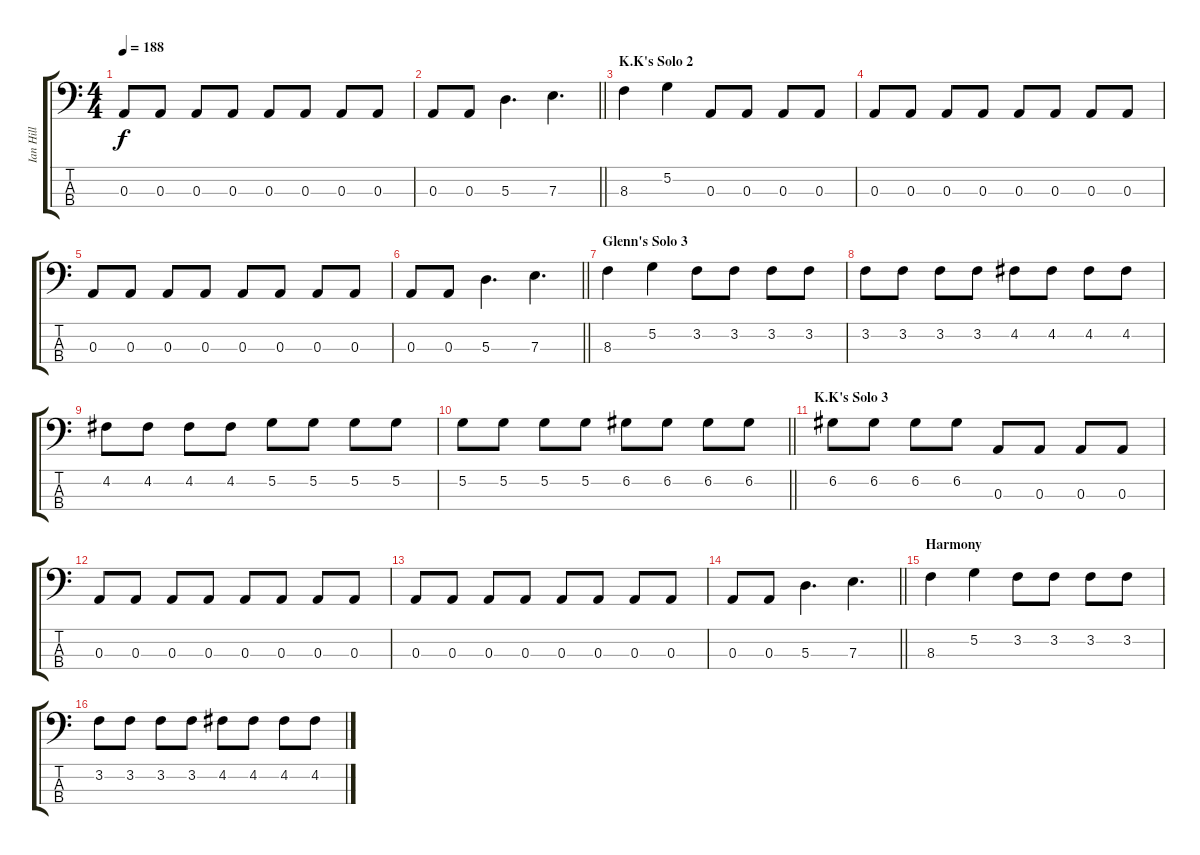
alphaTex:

\track ("Ian Hill" "Ian Hill") {instrument electricbasspick}
\staff {score tabs}
\tuning (G2 D2 A1 E1) {hide}
\ts (4 4)
\tempo 188
\clef f4
\ks c
0.3.8{dy f} 0.3.8 0.3.8 0.3.8 0.3.8 0.3.8 0.3.8 0.3.8 |
\barLineRight lightlight
0.3.8 0.3.8 5.3.4{d} 7.3.4{d} |
\section ("" "K.K's Solo 2")
8.3.4 5.2.4 0.3.8 0.3.8 0.3.8 0.3.8 |
0.3.8 0.3.8 0.3.8 0.3.8 0.3.8 0.3.8 0.3.8 0.3.8 |
0.3.8 0.3.8 0.3.8 0.3.8 0.3.8 0.3.8 0.3.8 0.3.8 |
\barLineRight lightlight
0.3.8 0.3.8 5.3.4{d} 7.3.4{d} |
\section ("" "Glenn's Solo 3")
8.3.4 5.2.4 3.2.8 3.2.8 3.2.8 3.2.8 |
3.2.8 3.2.8 3.2.8 3.2.8 4.2.8 4.2.8 4.2.8 4.2.8 |
4.2.8 4.2.8 4.2.8 4.2.8 5.2.8 5.2.8 5.2.8 5.2.8 |
\barLineRight lightlight
5.2.8 5.2.8 5.2.8 5.2.8 6.2.8 6.2.8 6.2.8 6.2.8 |
\section ("" "K.K's Solo 3")
6.2.8 6.2.8 6.2.8 6.2.8 0.3.8 0.3.8 0.3.8 0.3.8 |
0.3.8 0.3.8 0.3.8 0.3.8 0.3.8 0.3.8 0.3.8 0.3.8 |
0.3.8 0.3.8 0.3.8 0.3.8 0.3.8 0.3.8 0.3.8 0.3.8 |
\barLineRight lightlight
0.3.8 0.3.8 5.3.4{d} 7.3.4{d} |
\section ("" "Harmony")
8.3.4 5.2.4 3.2.8 3.2.8 3.2.8 3.2.8 |
3.2.8 3.2.8 3.2.8 3.2.8 4.2.8 4.2.8 4.2.8 4.2.8
